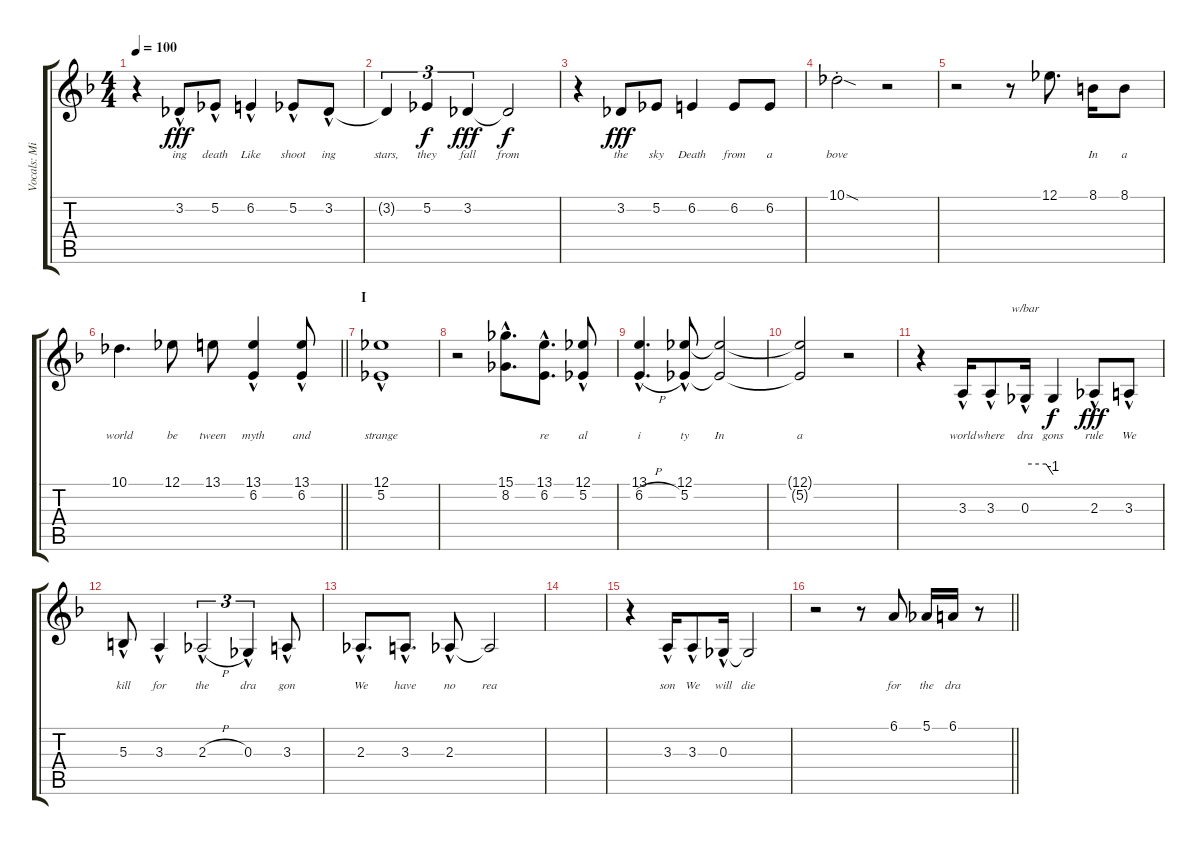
\track ("Vocals: Midnight" "Vocals: Mi") {instrument lead2sawtooth}
\staff {score tabs}
\tuning (Eb4 Bb3 Gb3 Db3 Ab2 Eb2) {hide}
\ts (4 4)
\tempo 100
\clef g2
\ks f
r.4{dy fff} 3.2{hac}.8{lyrics (0 "ing") lyrics (1 "") lyrics (2 "") lyrics (3 "") lyrics (4 "")} 5.2{hac}.8{lyrics (0 "death") lyrics (1 "") lyrics (2 "") lyrics (3 "") lyrics (4 "")} 6.2{hac}.4{lyrics (0 "Like") lyrics (1 "") lyrics (2 "") lyrics (3 "") lyrics (4 "")} 5.2{hac}.8{lyrics (0 "shoot") lyrics (1 "") lyrics (2 "") lyrics (3 "") lyrics (4 "")} 3.2{hac}.8{lyrics (0 "ing") lyrics (1 "") lyrics (2 "") lyrics (3 "") lyrics (4 "")} |
3.2{t}.4{tu (3 2) lyrics (0 "stars,") lyrics (1 "") lyrics (2 "") lyrics (3 "") lyrics (4 "")} 5.2.4{tu (3 2) lyrics (0 "they") lyrics (1 "") lyrics (2 "") lyrics (3 "") lyrics (4 "") dy f} 3.2.4{tu (3 2) lyrics (0 "fall") lyrics (1 "") lyrics (2 "") lyrics (3 "") lyrics (4 "") dy fff} 3.2{t}.2{lyrics (0 "from") lyrics (1 "") lyrics (2 "") lyrics (3 "") lyrics (4 "") dy f} |
r.4 3.2.8{lyrics (0 "the") lyrics (1 "") lyrics (2 "") lyrics (3 "") lyrics (4 "") dy fff} 5.2.8{lyrics (0 "sky") lyrics (1 "") lyrics (2 "") lyrics (3 "") lyrics (4 "")} 6.2.4{lyrics (0 "Death") lyrics (1 "") lyrics (2 "") lyrics (3 "") lyrics (4 "")} 6.2.8{lyrics (0 "from") lyrics (1 "") lyrics (2 "") lyrics (3 "") lyrics (4 "")} 6.2.8{lyrics (0 "a") lyrics (1 "") lyrics (2 "") lyrics (3 "") lyrics (4 "")} |
10.1{sod st}.2{lyrics (0 "bove") lyrics (1 "") lyrics (2 "") lyrics (3 "") lyrics (4 "")} r.2 |
r.2 r.8 12.1.8{d lyrics (0 "") lyrics (1 "") lyrics (2 "") lyrics (3 "") lyrics (4 "")} 8.1.16{lyrics (0 "In") lyrics (1 "") lyrics (2 "") lyrics (3 "") lyrics (4 "")} 8.1.8{lyrics (0 "a") lyrics (1 "") lyrics (2 "") lyrics (3 "") lyrics (4 "")} |
\barLineRight lightlight
10.1.4{d lyrics (0 "world") lyrics (1 "") lyrics (2 "") lyrics (3 "") lyrics (4 "")} 12.1.8{lyrics (0 "be") lyrics (1 "") lyrics (2 "") lyrics (3 "") lyrics (4 "")} 13.1.8{lyrics (0 "tween") lyrics (1 "") lyrics (2 "") lyrics (3 "") lyrics (4 "")} (13.1 6.2{hac}).4{lyrics (0 "myth") lyrics (1 "") lyrics (2 "") lyrics (3 "") lyrics (4 "")} (13.1 6.2{hac}).8{lyrics (0 "and") lyrics (1 "") lyrics (2 "") lyrics (3 "") lyrics (4 "")} |
\section ("" "I")
(12.1 5.2{hac}).1{lyrics (0 "strange") lyrics (1 "") lyrics (2 "") lyrics (3 "") lyrics (4 "")} |
r.2 (15.1{hac} 8.2{hac}).8{d lyrics (0 "") lyrics (1 "") lyrics (2 "") lyrics (3 "") lyrics (4 "")} (13.1{hac} 6.2{hac}).8{d lyrics (0 "re") lyrics (1 "") lyrics (2 "") lyrics (3 "") lyrics (4 "")} (12.1{hac} 5.2{hac}).8{lyrics (0 "al") lyrics (1 "") lyrics (2 "") lyrics (3 "") lyrics (4 "")} |
(13.1{hac} 6.2{h hac}).4{d lyrics (0 "i") lyrics (1 "") lyrics (2 "") lyrics (3 "") lyrics (4 "")} (12.1{hac} 5.2{hac}).8{lyrics (0 "ty") lyrics (1 "") lyrics (2 "") lyrics (3 "") lyrics (4 "")} (12.1{t} 5.2{t}).2{lyrics (0 "In") lyrics (1 "") lyrics (2 "") lyrics (3 "") lyrics (4 "")} |
(12.1{t} 5.2{t}).2{lyrics (0 "a") lyrics (1 "") lyrics (2 "") lyrics (3 "") lyrics (4 "")} r.2 |
r.4 3.3{hac}.16{lyrics (0 "world") lyrics (1 "") lyrics (2 "") lyrics (3 "") lyrics (4 "")} 3.3{hac}.8{lyrics (0 "where") lyrics (1 "") lyrics (2 "") lyrics (3 "") lyrics (4 "")} 0.3{hac}.16{tbe (custom default 0 0 45 0 60 -4) lyrics (0 "dra") lyrics (1 "") lyrics (2 "") lyrics (3 "") lyrics (4 "")} 0.3{t}.4{lyrics (0 "gons") lyrics (1 "") lyrics (2 "") lyrics (3 "") lyrics (4 "") dy f} 2.3{hac}.8{lyrics (0 "rule") lyrics (1 "") lyrics (2 "") lyrics (3 "") lyrics (4 "") dy fff} 3.3{hac}.8{lyrics (0 "We") lyrics (1 "") lyrics (2 "") lyrics (3 "") lyrics (4 "")} |
5.3{hac}.8{lyrics (0 "kill") lyrics (1 "") lyrics (2 "") lyrics (3 "") lyrics (4 "")} 3.3{hac}.4{lyrics (0 "for") lyrics (1 "") lyrics (2 "") lyrics (3 "") lyrics (4 "")} 2.3{h hac}.2{tu (3 2) lyrics (0 "the") lyrics (1 "") lyrics (2 "") lyrics (3 "") lyrics (4 "")} 0.3{hac}.4{tu (3 2) lyrics (0 "dra") lyrics (1 "") lyrics (2 "") lyrics (3 "") lyrics (4 "")} 3.3{hac}.8{lyrics (0 "gon") lyrics (1 "") lyrics (2 "") lyrics (3 "") lyrics (4 "")} |
2.3{hac}.8{d lyrics (0 "We") lyrics (1 "") lyrics (2 "") lyrics (3 "") lyrics (4 "")} 3.3{hac}.8{d lyrics (0 "have") lyrics (1 "") lyrics (2 "") lyrics (3 "") lyrics (4 "")} 2.3{hac}.8{lyrics (0 "no") lyrics (1 "") lyrics (2 "") lyrics (3 "") lyrics (4 "")} 2.3{t}.2{lyrics (0 "rea") lyrics (1 "") lyrics (2 "") lyrics (3 "") lyrics (4 "")} |
|
r.4 3.3{hac}.16{lyrics (0 "son") lyrics (1 "") lyrics (2 "") lyrics (3 "") lyrics (4 "")} 3.3{hac}.8{lyrics (0 "We") lyrics (1 "") lyrics (2 "") lyrics (3 "") lyrics (4 "")} 0.3{hac}.16{lyrics (0 "will") lyrics (1 "") lyrics (2 "") lyrics (3 "") lyrics (4 "")} 0.3{t}.2{lyrics (0 "die") lyrics (1 "") lyrics (2 "") lyrics (3 "") lyrics (4 "")} |
\barLineRight lightlight
r.2 r.8 6.1.8{lyrics (0 "for") lyrics (1 "") lyrics (2 "") lyrics (3 "") lyrics (4 "")} 5.1.16{lyrics (0 "the") lyrics (1 "") lyrics (2 "") lyrics (3 "") lyrics (4 "")} 6.1.16{lyrics (0 "dra") lyrics (1 "") lyrics (2 "") lyrics (3 "") lyrics (4 "")} r.8
